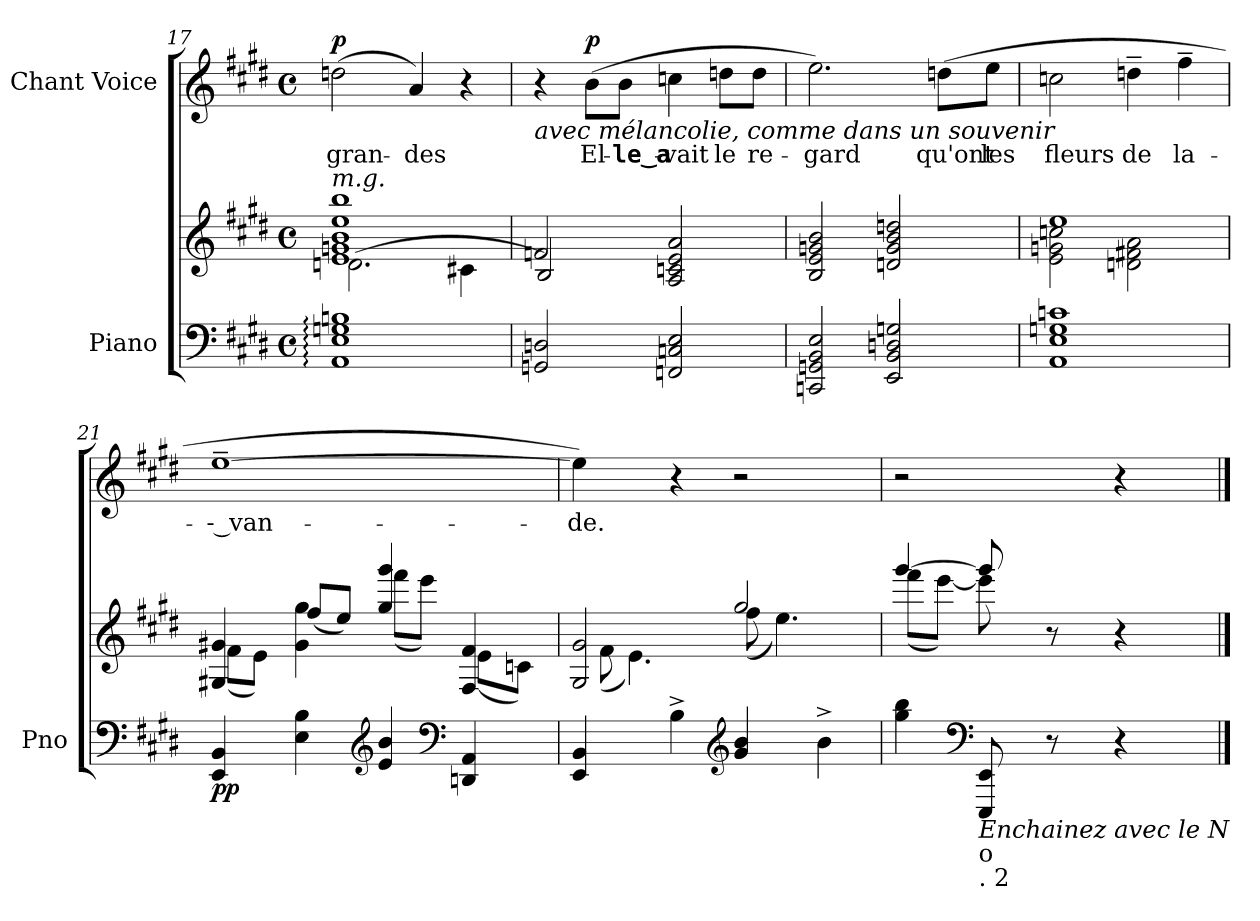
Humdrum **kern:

**kern	**kern	**dynam	**kern	**text	**dynam
*part2	*part2	*part2	*part1	*part1	*part1
*staff3	*staff2	*staff2/3	*staff1	*staff1	*staff1
*I"Piano	*	*	*I"Chant  Voice	*	*
*I'Pno	*	*	*	*	*
*clefF4	*clefG2	*	*clefG2	*	*
*k[f#c#g#d#]	*k[f#c#g#d#]	*	*k[f#c#g#d#]	*	*
*M4/4	*M4/4	*	*M4/4	*	*
*met(c)	*met(c)	*	*met(c)	*	*
=17	=17	=17	=17	=17	=17
*	*^	*	*	*	*
*	*	*^	*	*	*	*
!	!LO:TX:a:i:t=m.g.	!	!	!	!	!	!
!	!	!	!	!	!	!LO:LY:b	!LO:DY:a
1AA: 1E: 1Gn: 1Bn:	1e 1gn 1b	(2.dn\	1ee 1bb	.	(2ddn\	gran-	p
!	!	!	!	!	!	!LO:LY:b	!
.	.	.	.	.	4a/)	-des	.
.	.	4c#X\	.	.	4r	.	.
*	*	*v	*v	*	*	*	*
!!LO:LB:g=z
=18	=18	=18	=18	=18	=18	=18
!	!	!	!	!LO:TX:b:i:t=avec mélancolie, comme dans un souvenir	!	!
2GGn/ 2Dn/	2fn/	2B/)	.	4r	.	.
!	!	!	!	!	!LO:LY:b	!LO:DY:a
.	.	.	.	(8b\L	El-	p
!	!	!	!	!	!LO:LY:b	!
.	.	.	.	8b\J	-le‿a-	.
!	!	!	!	!	!LO:LY:b	!
2FFn/ 2Cn/ 2E/	2A/ 2cn/ 2e/ 2a/	2ryy	.	4ccn\	-vait	.
!	!	!	!	!	!LO:LY:b	!
.	.	.	.	8ddn\L	le	.
!	!	!	!	!	!LO:LY:b	!
.	.	.	.	8dd\J	re-	.
*	*v	*v	*	*	*	*
=19	=19	=19	=19	=19	=19
!	!	!	!	!LO:LY:b	!
2CCn/ 2GGn/ 2BB/ 2E/	2B/ 2e/ 2gn/ 2b/	.	2.ee\)	-gard	.
2EE/ 2BB/ 2Dn/ 2Gn/	2dn/ 2g/ 2b/ 2ddn/	.	.	.	.
!	!	!	!	!LO:LY:b	!
.	.	.	(8ddn\L	qu'ont	.
!	!	!	!	!LO:LY:b	!
.	.	.	8ee\J	les	.
=20	=20	=20	=20	=20	=20
*	*^	*	*	*	*
!	!	!	!	!	!LO:LY:b	!
1AA 1E 1Gn 1cn	1ee	2e\ 2gn\ 2ccn\	.	2ccn\	fleurs	.
!	!	!	!	!	!LO:LY:b	!
.	.	2dn\ 2f#X\ 2a\	.	4ddn~\	de	.
!	!	!	!	!	!LO:LY:b	!
.	.	.	.	4ff#~\	la-	.
!!LO:LB:g=z
=21	=21	=21	=21	=21	=21	=21
!	!	!	!LO:DY:b=2	!	!LO:LY:b	!
4EE/ 4BB/	4G#X/ 4g#X/	(>8f#\L	pp	[1ee~	-- van-	.
.	.	8e\J)	.	.	.	.
4E\ 4B\	4g#\ 4gg#\	(>8ff#/L	.	.	.	.
.	.	8ee/J)	.	.	.	.
*clefG2	*	*	*	*	*	*
4e/ 4b/	4gg#/ 4ggg#/	(>8fff#\L	.	.	.	.
.	.	8eee\J)	.	.	.	.
*clefF4	*	*	*	*	*	*
4DDn/ 4AA/	4F#/ 4f#/	(>8e\L	.	.	.	.
.	.	8cn\J)	.	.	.	.
=22	=22	=22	=22	=22	=22	=22
!	!	!	!	!	!LO:LY:b	!
4EE/ 4BB/	2G#/ 2g#/	(>8f#\	.	4ee\])	-de.	.
.	.	4.e\)	.	.	.	.
4B^\	.	.	.	4r	.	.
*clefG2	*	*	*	*	*	*
4g#/ 4b/	2gg#/	(>8ff#\	.	2r	.	.
.	.	4.ee\)	.	.	.	.
4b^\	.	.	.	.	.	.
=23	=23	=23	=23	=23	=23	=23
4gg#\ 4bb\	[4ggg#/	(>8fff#\L	.	2r	.	.
.	.	[8eee\J)	.	.	.	.
*clefF4	*	*	*	*	*	*
!LO:TX:b:i:t=Enchainez avec le N	!	!	!	!	!	!
!LO:TX:b:t=o	!	!	!	!	!	!
!LO:TX:b:t=. 2	!	!	!	!	!	!
8EEE/ 8EE/	8ggg#/]	8eee\]	.	.	.	.
8r	8r	8ryy	.	.	.	.
4r	4r	4ryy	.	4r	.	.
*	*v	*v	*	*	*	*
==	==	==	==	==	==
*-	*-	*-	*-	*-	*-
